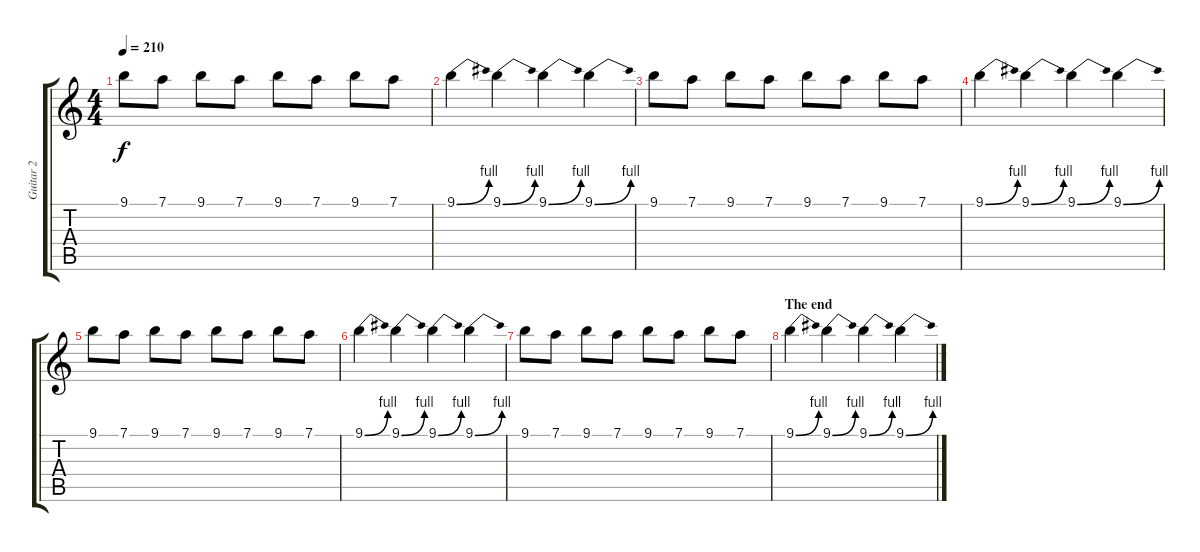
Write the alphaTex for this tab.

\track ("Guitar 2" "Guitar 2") {instrument overdrivenguitar}
\staff {score tabs}
\tuning (D4 A3 F3 C3 G2 D2) {hide}
\ts (4 4)
\tempo 210
\clef g2
\ks c
9.1.8{dy f} 7.1.8 9.1.8 7.1.8 9.1.8 7.1.8 9.1.8 7.1.8 |
9.1{be (bend 0 0 60 4)}.4 9.1{be (bend 0 0 60 4)}.4 9.1{be (bend 0 0 60 4)}.4 9.1{be (bend 0 0 60 4)}.4 |
9.1.8 7.1.8 9.1.8 7.1.8 9.1.8 7.1.8 9.1.8 7.1.8 |
9.1{be (bend 0 0 60 4)}.4 9.1{be (bend 0 0 60 4)}.4 9.1{be (bend 0 0 60 4)}.4 9.1{be (bend 0 0 60 4)}.4 |
9.1.8 7.1.8 9.1.8 7.1.8 9.1.8 7.1.8 9.1.8 7.1.8 |
9.1{be (bend 0 0 60 4)}.4 9.1{be (bend 0 0 60 4)}.4 9.1{be (bend 0 0 60 4)}.4 9.1{be (bend 0 0 60 4)}.4 |
9.1.8 7.1.8 9.1.8 7.1.8 9.1.8 7.1.8 9.1.8 7.1.8 |
\section ("" "The end")
9.1{be (bend 0 0 60 4)}.4 9.1{be (bend 0 0 60 4)}.4 9.1{be (bend 0 0 60 4)}.4 9.1{be (bend 0 0 60 4)}.4
